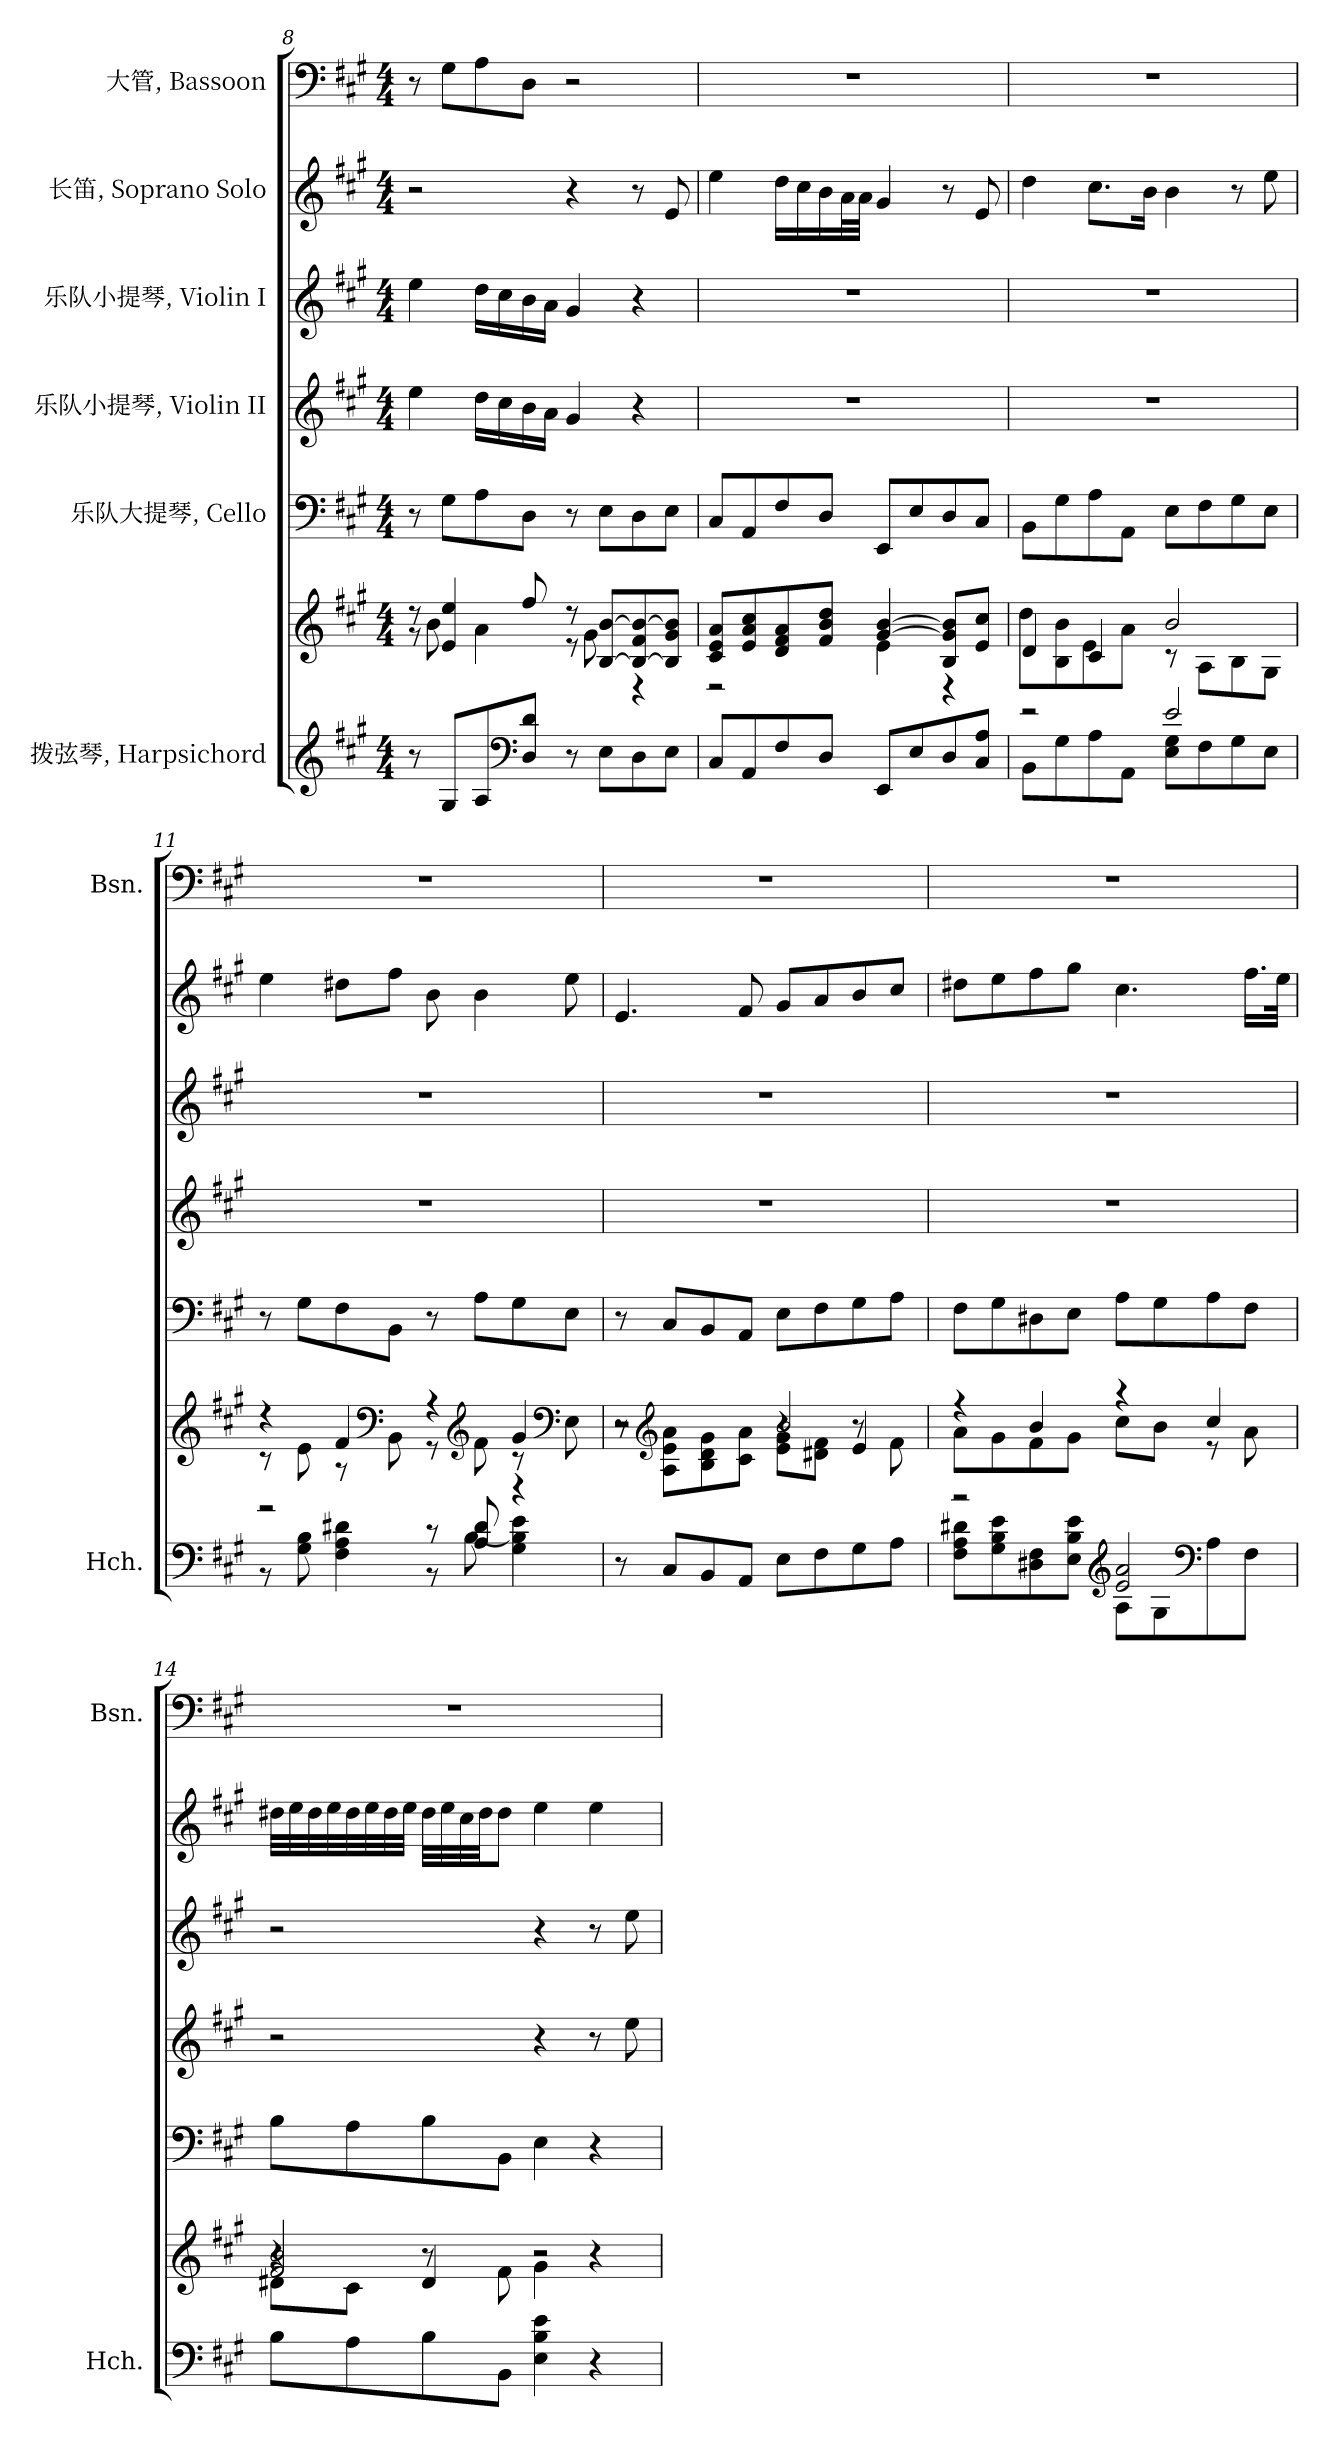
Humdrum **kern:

**kern	**kern	**kern	**kern	**kern	**kern	**kern
*part6	*part6	*part5	*part4	*part3	*part2	*part1
*staff7	*staff6	*staff5	*staff4	*staff3	*staff2	*staff1
*I"拨弦琴, Harpsichord	*	*I"乐队大提琴, Cello	*I"乐队小提琴, Violin II	*I"乐队小提琴, Violin I	*I"长笛, Soprano Solo	*I"大管, Bassoon
*I'Hch.	*	*	*	*	*	*I'Bsn.
*clefG2	*clefG2	*clefF4	*clefG2	*clefG2	*clefG2	*clefF4
*k[f#c#g#]	*k[f#c#g#]	*k[f#c#g#]	*k[f#c#g#]	*k[f#c#g#]	*k[f#c#g#]	*k[f#c#g#]
*M4/4	*M4/4	*M4/4	*M4/4	*M4/4	*M4/4	*M4/4
=8	=8	=8	=8	=8	=8	=8
*	*^	*	*	*	*	*
8r	8r	8r	8r	4ee\	4ee\	2r	8r
8G#/L	4e/ 4ee/	8b\	8G#\L	.	.	.	8G#\L
8A/	.	4a\	8A\	16dd\LL	16dd\LL	.	8A\
.	.	.	.	16cc#\	16cc#\	.	.
*clefF4	*	*	*	*	*	*	*
8D/ 8d/J	8ff#/	.	8D\J	16b\	16b\	.	8D\J
.	.	.	.	16a\JJ	16a\JJ	.	.
8r	8r	8r	8r	4g#/	4g#/	4r	2r
8E\L	[8B/ [8b/L	8g#\	8E\L	.	.	.	.
8D\	8B/_ 8f#/ 8b/_	4r	8D\	4r	4r	8r	.
8E\J	8B/] 8g#/ 8b/]J	.	8E\J	.	.	8e/	.
!!LO:PB:g=z
=9	=9	=9	=9	=9	=9	=9	=9
8C#/L	8c#/ 8e/ 8a/L	2r	8C#/L	1r	1r	4ee\	1r
8AA/	8e/ 8a/ 8cc#/	.	8AA/	.	.	.	.
8F#/	8d/ 8f#/ 8a/	.	8F#/	.	.	16dd\LL	.
.	.	.	.	.	.	16cc#\	.
8D/J	8f#/ 8b/ 8dd/J	.	8D/J	.	.	16b\	.
.	.	.	.	.	.	32a\L	.
.	.	.	.	.	.	32a\JJJ	.
8EE/L	[4g#/ [4b/	4e\	8EE/L	.	.	4g#/	.
8E/	.	.	8E/	.	.	.	.
8D/	8B/ 8g#/] 8b/]L	4r	8D/	.	.	8r	.
8C#/ 8A/J	8e/ 8cc#/J	.	8C#/J	.	.	8e/	.
=10	=10	=10	=10	=10	=10	=10	=10
*^	*	*	*	*	*	*	*
2r	8BB\L	4d/	8dd\L	8BB\L	1r	1r	4dd\	1r
.	8G#\	.	8B\ 8b\	8G#\	.	.	.	.
.	8A\	4c#/	8e\	8A\	.	.	8.cc#\L	.
.	8AA\J	.	8a\J	8AA\J	.	.	.	.
.	.	.	.	.	.	.	16b\Jk	.
2e/	8E\ 8G#\L	2b/	8r	8E\L	.	.	4b\	.
.	8F#\	.	8A\L	8F#\	.	.	.	.
.	8G#\	.	8B\	8G#\	.	.	8r	.
.	8E\J	.	8G#\J	8E\J	.	.	8ee\	.
=11	=11	=11	=11	=11	=11	=11	=11	=11
2r	8r	4r	8r	8r	1r	1r	4ee\	1r
.	8G#\ 8B\	.	8e\	8G#\L	.	.	.	.
.	4F#\ 4A\ 4d#X\	4f#/	8r	8F#\	.	.	8dd#X\L	.
*	*	*clefF4	*	*	*	*	*	*
.	.	.	8BB\	8BB\J	.	.	8ff#\J	.
8r	8r	4r	8r	8r	.	.	8b\	.
*	*	*clefG2	*	*	*	*	*	*
8A/ 8d#/	[8B\	.	8f#\	8A\L	.	.	4b\	.
4r	4G#\ 4B\] 4e\	4g#/	8r	8G#\	.	.	.	.
*	*	*clefF4	*	*	*	*	*	*
.	.	.	8E\	8E\J	.	.	8ee\	.
*v	*v	*	*	*	*	*	*	*
!!LO:PB:g=z
=12	=12	=12	=12	=12	=12	=12	=12
*	*	*^	*	*	*	*	*
8r	2r	8r	2r	8r	1r	1r	4.e/	1r
*	*clefG2	*	*	*	*	*	*	*
8C#/L	.	8A\ 8e\ 8a\L	.	8C#/L	.	.	.	.
8BB/	.	8B\ 8d\ 8g#\	.	8BB/	.	.	.	.
8AA/J	.	8c#\ 8a\J	.	8AA/J	.	.	8f#/	.
8E\L	2b/	8e\ 8g#\L	4r	8E\L	.	.	8g#/L	.
8F#\	.	8d#X\ 8f#\J	.	8F#\	.	.	8a/	.
8G#\	.	8r	4e/	8G#\	.	.	8b/	.
8A\J	.	8f#\	.	8A\J	.	.	8cc#/J	.
*	*	*v	*v	*	*	*	*	*
=13	=13	=13	=13	=13	=13	=13	=13
*^	*	*	*	*	*	*	*
2r	8F#\ 8A\ 8d#X\L	4r	8a\L	8F#\L	1r	1r	8dd#X\L	1r
.	8G#\ 8B\ 8e\	.	8g#\	8G#\	.	.	8ee\	.
.	8D#X\ 8F#\	4b/	8f#\	8D#X\	.	.	8ff#\	.
.	8E\ 8B\ 8e\J	.	8g#\J	8E\J	.	.	8gg#\J	.
*clefG2	*	*	*	*	*	*	*	*
2e/ 2a/	8A\L	4r	8cc#\L	8A\L	.	.	4.cc#\	.
.	8G#\	.	8b\J	8G#\	.	.	.	.
*clefF4	*	*	*	*	*	*	*	*
.	8A\	4cc#/	8r	8A\	.	.	.	.
.	8F#\J	.	8a\	8F#\J	.	.	16.ff#\LL	.
.	.	.	.	.	.	.	32ee\JJk	.
*v	*v	*	*	*	*	*	*	*
!!LO:PB:g=z
=14	=14	=14	=14	=14	=14	=14	=14
*	*	*^	*	*	*	*	*
8B\L	2f#/ 2b/	8d#X\L	4r	8B\L	2r	2r	32dd#X\LLL	1r
.	.	.	.	.	.	.	32ee\	.
.	.	.	.	.	.	.	32dd#\	.
.	.	.	.	.	.	.	32ee\	.
8A\	.	8c#\J	.	8A\	.	.	32dd#\	.
.	.	.	.	.	.	.	32ee\	.
.	.	.	.	.	.	.	32dd#\	.
.	.	.	.	.	.	.	32ee\JJJ	.
8B\	.	8r	4d#/	8B\	.	.	32dd#\LLL	.
.	.	.	.	.	.	.	32ee\	.
.	.	.	.	.	.	.	32cc#\	.
.	.	.	.	.	.	.	32dd#\JJ	.
8BB\J	.	8f#\	.	8BB\J	.	.	8dd#\J	.
4E\ 4B\ 4e\	2r	4g#\	2r	4E\	4r	4r	4ee\	.
4r	.	4r	.	4r	8r	8r	4ee\	.
.	.	.	.	.	8ee\	8ee\	.	.
*	*v	*v	*v	*	*	*	*	*
=	=	=	=	=	=	=
*-	*-	*-	*-	*-	*-	*-
